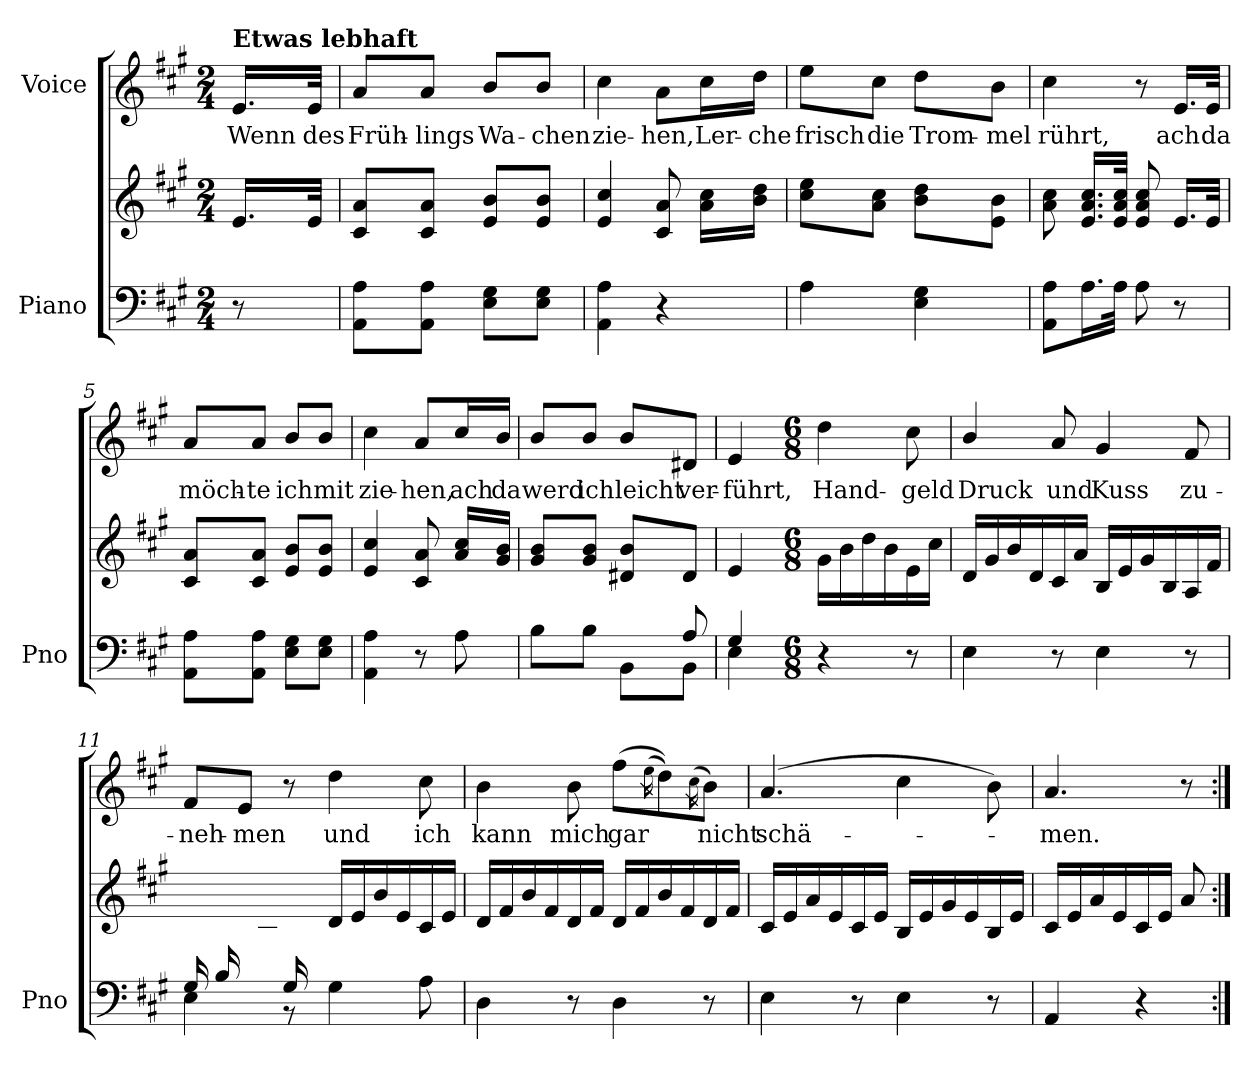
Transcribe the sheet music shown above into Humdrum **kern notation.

**kern	**kern	**kern	**text
*part2	*part2	*part1	*part1
*staff3	*staff2	*staff1	*staff1
*I"Piano	*	*I"Voice	*
*I'Pno	*	*	*
*clefF4	*clefG2	*clefG2	*
*k[f#c#g#]	*k[f#c#g#]	*k[f#c#g#]	*
*M2/4	*M2/4	*M2/4	*
=	=	=	=
!	!	!LO:TX:a:B:t=Etwas lebhaft	!
!	!	!	!LO:LY:b
8r	16.e/LL	16.e/LL	Wenn
!	!	!	!LO:LY:b
.	32e/JJk	32e/JJk	des
=1	=1	=1	=1
!	!	!	!LO:LY:b
8AA\ 8A\L	8c#/ 8a/L	8a/L	Früh-
!	!	!	!LO:LY:b
8AA\ 8A\J	8c#/ 8a/J	8a/J	-lings
!	!	!	!LO:LY:b
8E\ 8G#\L	8e/ 8b/L	8b/L	Wa-
!	!	!	!LO:LY:b
8E\ 8G#\J	8e/ 8b/J	8b/J	-chen
=2	=2	=2	=2
!	!	!	!LO:LY:b
4AA\ 4A\	4e/ 4cc#/	4cc#\	zie-
!	!	!	!LO:LY:b
4r	8c#/ 8a/	8a\L	-hen,
!	!	!	!LO:LY:b
.	16a\ 16cc#\LL	16cc#\L	Ler-
!	!	!	!LO:LY:b
.	16b\ 16dd\JJ	16dd\JJ	-che
=3	=3	=3	=3
!	!	!	!LO:LY:b
4A\	8cc#\ 8ee\L	8ee\L	frisch
!	!	!	!LO:LY:b
.	8a\ 8cc#\J	8cc#\J	die
!	!	!	!LO:LY:b
4E\ 4G#\	8b\ 8dd\L	8dd\L	Trom-
!	!	!	!LO:LY:b
.	8e\ 8b\J	8b\J	-mel
=4	=4	=4	=4
!	!	!	!LO:LY:b
8AA\ 8A\L	8a\ 8cc#\	4cc#\	rührt,
16.A\L	16.e/ 16.a/ 16.cc#/LL	.	.
32A\JJk	32e/ 32a/ 32cc#/JJk	.	.
8A\	8e/ 8a/ 8cc#/	8r	.
!	!	!	!LO:LY:b
8r	16.e/LL	16.e/LL	ach
!	!	!	!LO:LY:b
.	32e/JJk	32e/JJk	da
!!LO:LB:g=z
=5	=5	=5	=5
!	!	!	!LO:LY:b
8AA\ 8A\L	8c#/ 8a/L	8a/L	möch-
!	!	!	!LO:LY:b
8AA\ 8A\J	8c#/ 8a/J	8a/J	-te
!	!	!	!LO:LY:b
8E\ 8G#\L	8e/ 8b/L	8b/L	ich
!	!	!	!LO:LY:b
8E\ 8G#\J	8e/ 8b/J	8b/J	mit
=6	=6	=6	=6
!	!	!	!LO:LY:b
4AA\ 4A\	4e/ 4cc#/	4cc#\	zie-
!	!	!	!LO:LY:b
8r	8c#/ 8a/	8a/L	-hen,
!	!	!	!LO:LY:b
8A\	16a/ 16cc#/LL	16cc#/L	ach
!	!	!	!LO:LY:b
.	16g#/ 16b/JJ	16b/JJ	da
=7	=7	=7	=7
*^	*	*	*
!	!	!	!	!LO:LY:b
8B\L	4reyy	8g#/ 8b/L	8b/L	werd
!	!	!	!	!LO:LY:b
8B\J	.	8g#/ 8b/J	8b/J	ich
!	!	!	!	!LO:LY:b
8BB\L	8reyy	8d#X/ 8b/L	8b/L	leicht
!	!	!	!	!LO:LY:b
8BB\J	8A/	8d#/J	8d#X/J	ver-
=8	=8	=8	=8	=8
!	!	!	!	!LO:LY:b
4E\	4G#/	4e/	4e/	-führt,
*v	*v	*	*	*
=9-	=9-	=9-	=9-
*M6/8	*M6/8	*M6/8	*
*^	*	*	*
!	!	!	!	!LO:LY:b
*v	*v	*	*	*
4r	16g#\LL	4dd\	Hand-
.	16b\	.	.
.	16dd\	.	.
.	16b\	.	.
!	!	!	!LO:LY:b
8r	16e\	8cc#\	-geld
.	16cc#\JJ	.	.
=10	=10	=10	=10
!	!	!	!LO:LY:b
4E\	16d/LL	4b/	Druck
.	16g#/	.	.
.	16b/	.	.
.	16d/	.	.
!	!	!	!LO:LY:b
8r	16c#/	8a/	und
.	16a/JJ	.	.
!	!	!	!LO:LY:b
4E\	16B/LL	4g#/	Kuss
.	16e/	.	.
.	16g#/	.	.
.	16B/	.	.
!	!	!	!LO:LY:b
8r	16A/	8f#/	zu-
.	16f#/JJ	.	.
!!LO:LB:g=z
=11	=11	=11	=11
*^	*	*	*
!	!	!	!	!LO:LY:b
16G#/LL	4E\	8ryy	8f#/L	-neh-
16B/	.	.	.	.
!	!	!	!	!LO:LY:b
8ryy	.	16e/	8e/J	-men
.	.	16B/JJ	.	.
16G#/LL	8rBB	16ryy	8r	.
4..ryy	.	16e\JJ	.	.
!	!	!	!	!LO:LY:b
.	4G#\	16d/LL	4dd\	und
.	.	16e/	.	.
.	.	16b/	.	.
.	.	16e/	.	.
!	!	!	!	!LO:LY:b
.	8A\	16c#/	8cc#\	ich
.	.	16e/JJ	.	.
*v	*v	*	*	*
=12	=12	=12	=12
!	!	!	!LO:LY:b
4D\	16d/LL	4b\	kann
.	16f#/	.	.
.	16b/	.	.
.	16f#/	.	.
!	!	!	!LO:LY:b
8r	16d/	8b\	mich
.	16f#/JJ	.	.
!	!	!	!LO:LY:b
4D\	16d/LL	(>8ff#\L	gar
.	16f#/	.	.
.	.	(<16qee\	.
.	16b/	8dd\))	.
.	16f#/	.	.
.	.	(<16qcc#\	.
!	!	!	!LO:LY:b
8r	16d/	8b\J)	nicht
.	16f#/JJ	.	.
=13	=13	=13	=13
!	!	!	!LO:LY:b
4E\	16c#/LL	(>4.a/	schä-
.	16e/	.	.
.	16a/	.	.
.	16e/	.	.
8r	16c#/	.	.
.	16e/JJ	.	.
4E\	16B/LL	4cc#\	.
.	16e/	.	.
.	16g#/	.	.
.	16e/	.	.
8r	16B/	8b\)	.
.	16e/JJ	.	.
=14	=14	=14	=14
!	!	!	!LO:LY:b
4AA/	16c#/LL	4.a/	-men.
.	16e/	.	.
.	16a/	.	.
.	16e/	.	.
4r	16c#/	.	.
.	16e/JJ	.	.
.	8a/	8r	.
=:|!	=:|!	=:|!	=:|!
*-	*-	*-	*-
